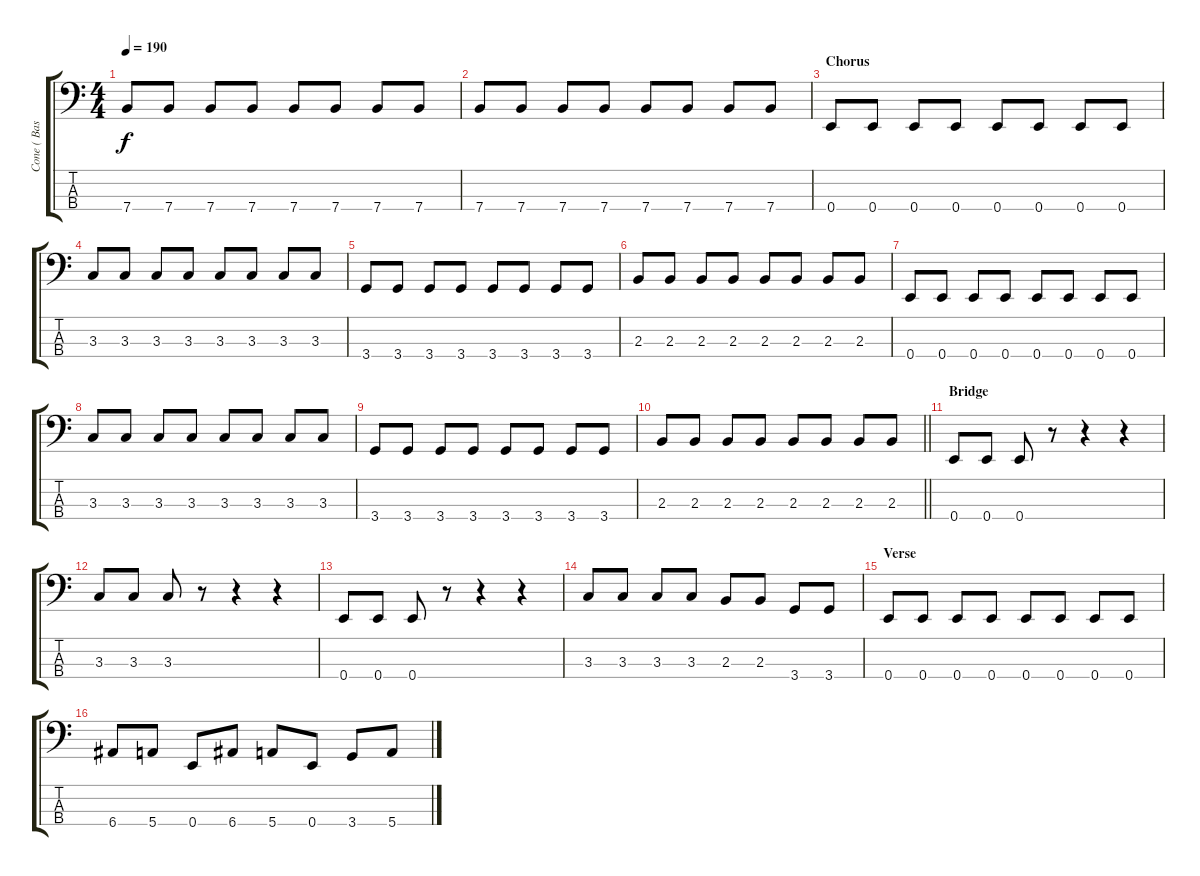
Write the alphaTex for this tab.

\track ("Cone ( Bass )" "Cone ( Bas") {instrument electricbassfinger}
\staff {score tabs}
\tuning (G2 D2 A1 E1) {hide}
\ts (4 4)
\tempo 190
\clef f4
\ks c
7.4.8{dy f} 7.4.8 7.4.8 7.4.8 7.4.8 7.4.8 7.4.8 7.4.8 |
7.4.8 7.4.8 7.4.8 7.4.8 7.4.8 7.4.8 7.4.8 7.4.8 |
\section ("" "Chorus")
0.4.8 0.4.8 0.4.8 0.4.8 0.4.8 0.4.8 0.4.8 0.4.8 |
3.3.8 3.3.8 3.3.8 3.3.8 3.3.8 3.3.8 3.3.8 3.3.8 |
3.4.8 3.4.8 3.4.8 3.4.8 3.4.8 3.4.8 3.4.8 3.4.8 |
2.3.8 2.3.8 2.3.8 2.3.8 2.3.8 2.3.8 2.3.8 2.3.8 |
0.4.8 0.4.8 0.4.8 0.4.8 0.4.8 0.4.8 0.4.8 0.4.8 |
3.3.8 3.3.8 3.3.8 3.3.8 3.3.8 3.3.8 3.3.8 3.3.8 |
3.4.8 3.4.8 3.4.8 3.4.8 3.4.8 3.4.8 3.4.8 3.4.8 |
\barLineRight lightlight
2.3.8 2.3.8 2.3.8 2.3.8 2.3.8 2.3.8 2.3.8 2.3.8 |
\section ("" "Bridge")
0.4.8 0.4.8 0.4.8 r.8 r.4 r.4 |
3.3.8 3.3.8 3.3.8 r.8 r.4 r.4 |
0.4.8 0.4.8 0.4.8 r.8 r.4 r.4 |
3.3.8 3.3.8 3.3.8 3.3.8 2.3.8 2.3.8 3.4.8 3.4.8 |
\section ("" "Verse")
0.4.8 0.4.8 0.4.8 0.4.8 0.4.8 0.4.8 0.4.8 0.4.8 |
6.4.8 5.4.8 0.4.8 6.4.8 5.4.8 0.4.8 3.4.8 5.4.8
